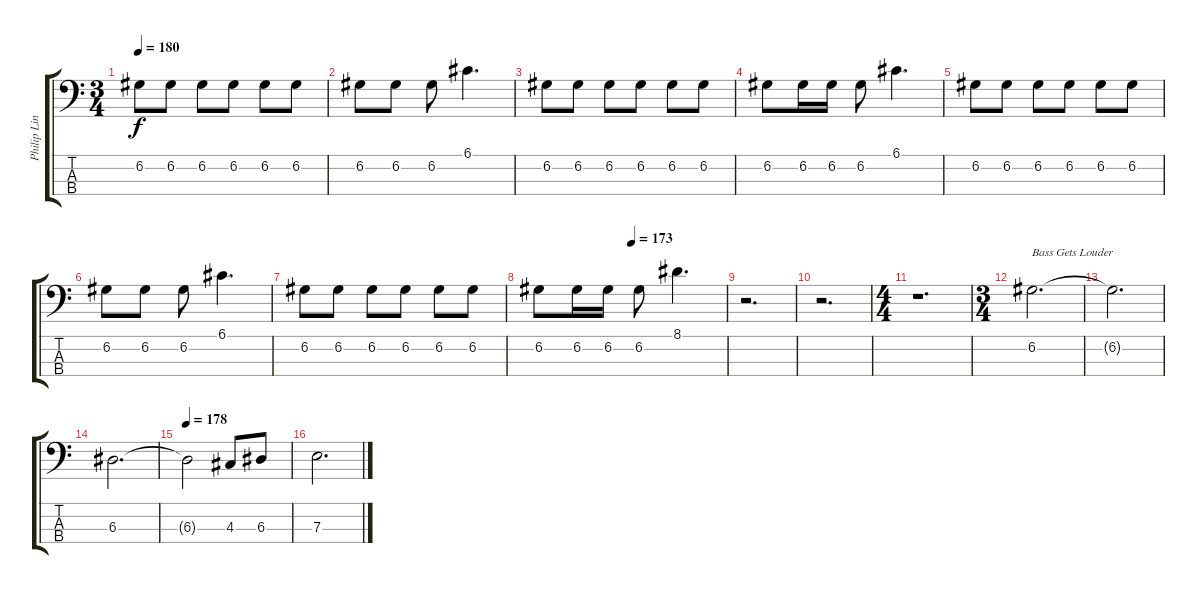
\track ("Philip Linnot" "Philip Lin") {instrument electricbasspick}
\staff {score tabs}
\tuning (G2 D2 A1 E1) {hide}
\ts (3 4)
\tempo 180
\clef f4
\ks c
6.2.8{dy f} 6.2.8 6.2.8 6.2.8 6.2.8 6.2.8 |
6.2.8 6.2.8 6.2.8 6.1.4{d} |
6.2.8 6.2.8 6.2.8 6.2.8 6.2.8 6.2.8 |
6.2.8 6.2.16 6.2.16 6.2.8 6.1.4{d} |
6.2.8 6.2.8 6.2.8 6.2.8 6.2.8 6.2.8 |
6.2.8 6.2.8 6.2.8 6.1.4{d} |
6.2.8 6.2.8 6.2.8 6.2.8 6.2.8 6.2.8 |
\tempo (173 0.5)
6.2.8 6.2.16 6.2.16 6.2.8 8.1.4{d} |
r.2{d} |
r.2{d} |
\ts (4 4)
r.1{d} |
\ts (3 4)
6.2.2{d txt "Bass Gets Louder" volume 16} |
6.2{t}.2{d} |
6.3.2{d} |
\tempo 178
6.3{t}.2 4.3.8 6.3.8 |
7.3.2{d}
